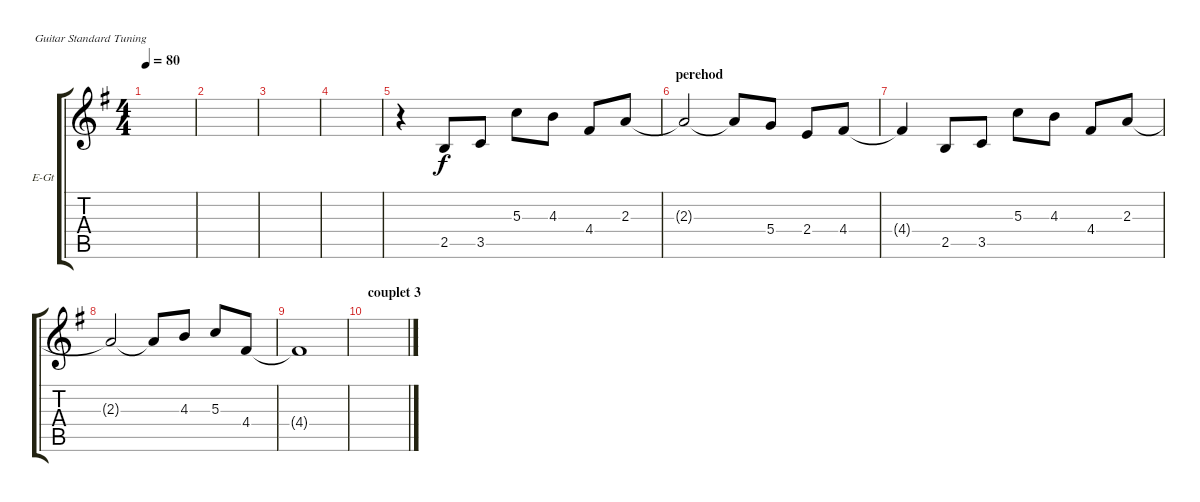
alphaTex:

\defaultSystemsLayout 4
\bracketExtendMode groupsimilarinstruments
\firstSystemTrackNameOrientation horizontal
\otherSystemsTrackNameOrientation horizontal
\track ("Electric Guitar" "E-Gt") {instrument overdrivenguitar}
\staff {score tabs}
\tuning (E4 B3 G3 D3 A2 E2)
\ts (4 4)
\tempo 80
\clef g2
\ks eminor
|
|
|
|
r.4 2.5.8 3.5.8 5.3.8 4.3.8 4.4.8 2.3.8 |
\section ("" "perehod")
2.3{t}.2 2.3{t}.8 5.4.8 2.4.8 4.4.8 |
4.4{t}.4 2.5.8 3.5.8 5.3.8 4.3.8 4.4.8 2.3.8 |
2.3{t}.2 2.3{t}.8 4.3.8 5.3.8 4.4.8 |
4.4{t}.1 |
\section ("" "couplet 3")
